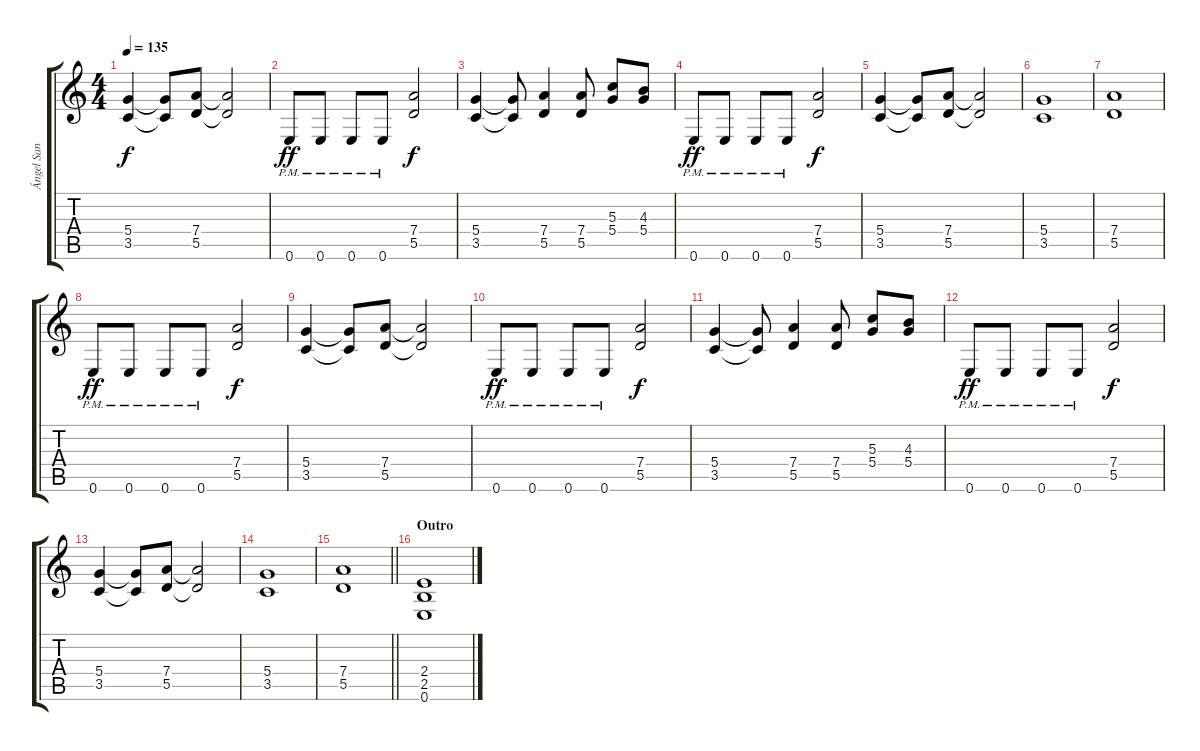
\track ("Ángel San Juan" "Ángel San ") {instrument overdrivenguitar}
\staff {score tabs}
\tuning (E4 B3 G3 D3 A2 E2) {hide}
\ts (4 4)
\tempo 135
\clef g2
\ks c
(5.4 3.5).4{dy f} (5.4{t} 3.5{t}).8 (7.4 5.5).8 (7.4{t} 5.5{t}).2 |
0.6{pm}.8{dy ff} 0.6{pm}.8 0.6{pm}.8 0.6{pm}.8 (7.4 5.5).2{dy f} |
(5.4 3.5).4 (5.4{t} 3.5{t}).8 (7.4 5.5).4 (7.4 5.5).8 (5.3 5.4).8 (4.3 5.4).8 |
0.6{pm}.8{dy ff} 0.6{pm}.8 0.6{pm}.8 0.6{pm}.8 (7.4 5.5).2{dy f} |
(5.4 3.5).4 (5.4{t} 3.5{t}).8 (7.4 5.5).8 (7.4{t} 5.5{t}).2 |
(5.4 3.5).1 |
(7.4 5.5).1 |
0.6{pm}.8{dy ff} 0.6{pm}.8 0.6{pm}.8 0.6{pm}.8 (7.4 5.5).2{dy f} |
(5.4 3.5).4 (5.4{t} 3.5{t}).8 (7.4 5.5).8 (7.4{t} 5.5{t}).2 |
0.6{pm}.8{dy ff} 0.6{pm}.8 0.6{pm}.8 0.6{pm}.8 (7.4 5.5).2{dy f} |
(5.4 3.5).4 (5.4{t} 3.5{t}).8 (7.4 5.5).4 (7.4 5.5).8 (5.3 5.4).8 (4.3 5.4).8 |
0.6{pm}.8{dy ff} 0.6{pm}.8 0.6{pm}.8 0.6{pm}.8 (7.4 5.5).2{dy f} |
(5.4 3.5).4 (5.4{t} 3.5{t}).8 (7.4 5.5).8 (7.4{t} 5.5{t}).2 |
(5.4 3.5).1 |
\barLineRight lightlight
(7.4 5.5).1 |
\section ("" "Outro")
(2.4 2.5 0.6).1
